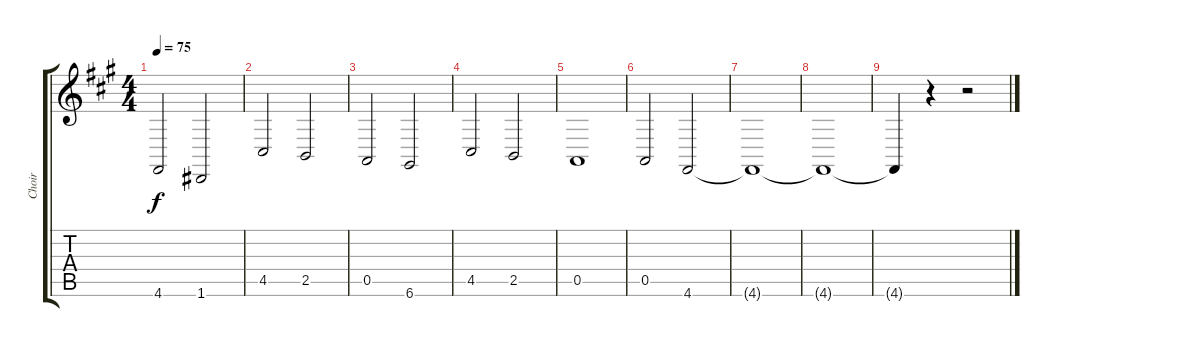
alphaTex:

\track ("Choir" "Choir") {instrument choiraahs}
\staff {score tabs}
\tuning (E4 B3 G3 D3 A2 D2) {hide}
\ts (4 4)
\tempo 75
\clef g2
\ks f#minor
4.6.2{dy f} 1.6.2 |
4.5.2 2.5.2 |
0.5.2 6.6.2 |
4.5.2 2.5.2 |
0.5.1 |
0.5.2 4.6.2 |
4.6{t}.1 |
4.6{t}.1 |
4.6{t}.4 r.4 r.2
